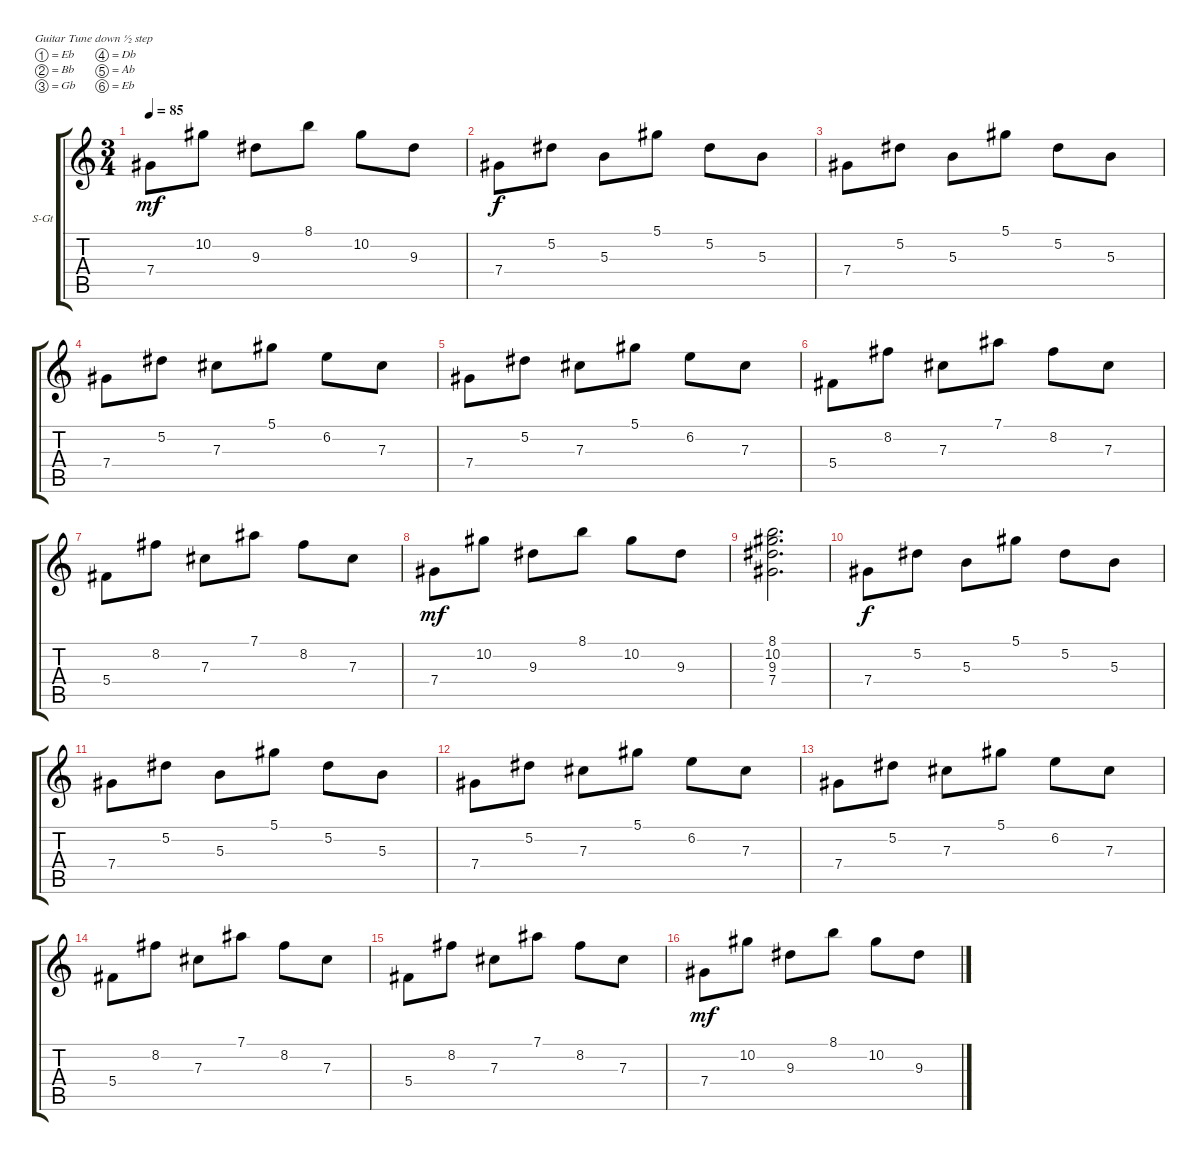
\defaultSystemsLayout 4
\bracketExtendMode groupsimilarinstruments
\firstSystemTrackNameOrientation horizontal
\otherSystemsTrackNameOrientation horizontal
\track ("Secondl Guitar" "S-Gt") {instrument acousticguitarsteel}
\staff {score tabs}
\tuning (Eb4 Bb3 Gb3 Db3 Ab2 Eb2)
\ts (3 4)
\tempo 85
\clef g2
\ks c
7.4.8{dy mf} 10.2.8 9.3.8 8.1.8 10.2.8 9.3.8 |
7.4.8{dy f} 5.2.8 5.3.8 5.1.8 5.2.8 5.3.8 |
7.4.8 5.2.8 5.3.8 5.1.8 5.2.8 5.3.8 |
7.4.8 5.2.8 7.3.8 5.1.8 6.2.8 7.3.8 |
7.4.8 5.2.8 7.3.8 5.1.8 6.2.8 7.3.8 |
5.4.8 8.2.8 7.3.8 7.1.8 8.2.8 7.3.8 |
5.4.8 8.2.8 7.3.8 7.1.8 8.2.8 7.3.8 |
7.4.8{dy mf} 10.2.8 9.3.8 8.1.8 10.2.8 9.3.8 |
(7.4 9.3 10.2 8.1).2{d} |
7.4.8{dy f} 5.2.8 5.3.8 5.1.8 5.2.8 5.3.8 |
7.4.8 5.2.8 5.3.8 5.1.8 5.2.8 5.3.8 |
7.4.8 5.2.8 7.3.8 5.1.8 6.2.8 7.3.8 |
7.4.8 5.2.8 7.3.8 5.1.8 6.2.8 7.3.8 |
5.4.8 8.2.8 7.3.8 7.1.8 8.2.8 7.3.8 |
5.4.8 8.2.8 7.3.8 7.1.8 8.2.8 7.3.8 |
7.4.8{dy mf} 10.2.8 9.3.8 8.1.8 10.2.8 9.3.8
